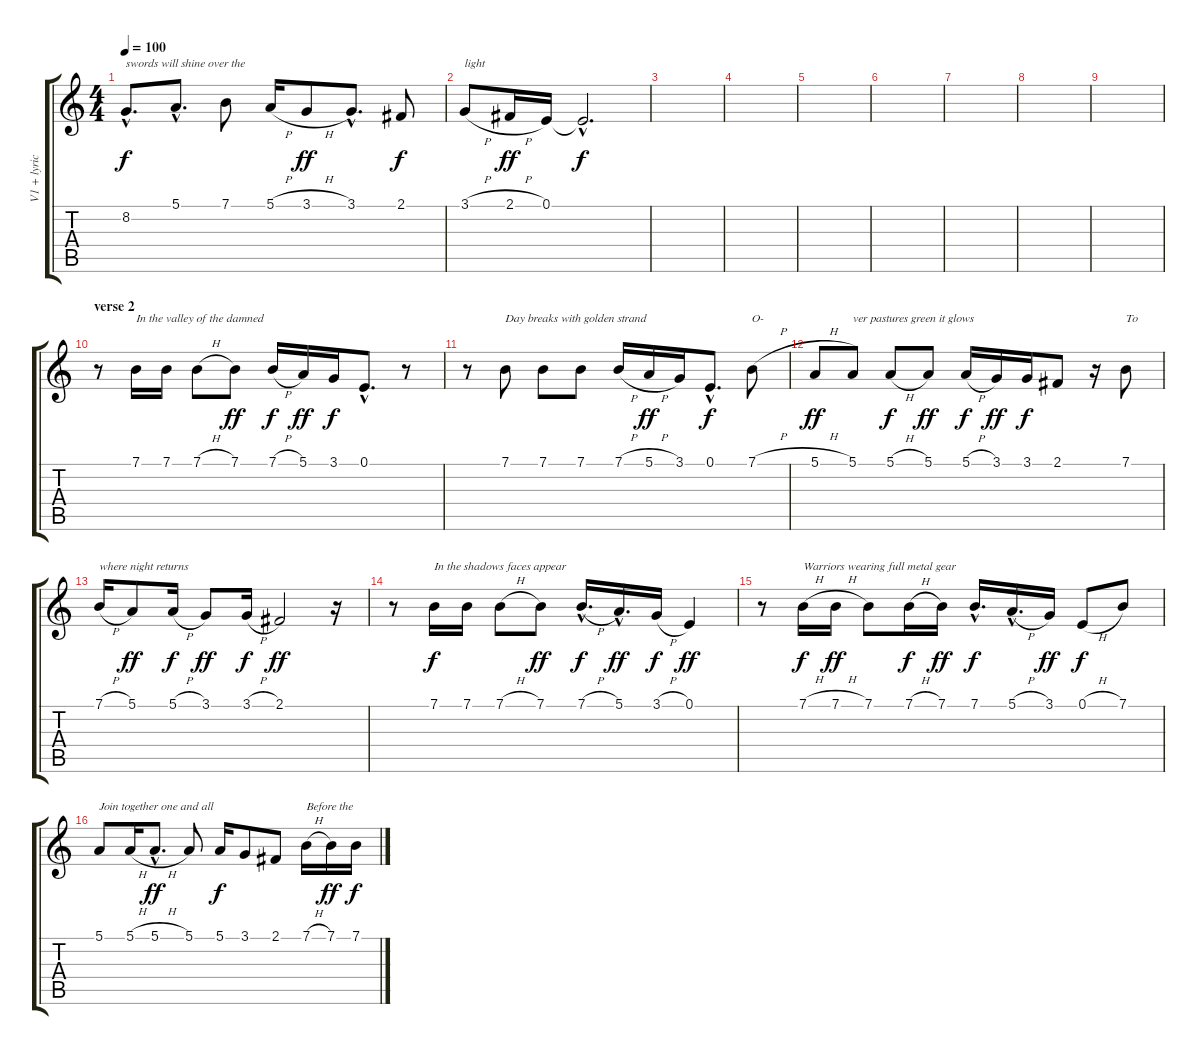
\track ("V1 + lyrics" "V1 + lyric") {instrument frenchhorn}
\staff {score tabs}
\tuning (E4 B3 G3 D3 A2 E2) {hide}
\ts (4 4)
\tempo 100
\clef g2
\ks c
8.2{hac}.8{d txt "swords will shine over the" dy f} 5.1{hac}.8{d} 7.1.8 5.1{h}.16 3.1{h}.8{dy ff} 3.1{hac}.8{d} 2.1.8{dy f} |
\section ("" "")
3.1{h}.8{txt "light"} 2.1{h}.16{dy ff} 0.1.16 0.1{hac t}.2{d dy f} |
|
|
|
|
|
|
|
\section ("" "verse 2")
r.8 7.1.16{txt "In the valley of the damned"} 7.1.16 7.1{h}.8 7.1.8{dy ff} 7.1{h}.16{dy f} 5.1.16{dy ff} 3.1.16{dy f} 0.1{hac}.8{d} r.8 |
r.8 7.1.8{txt "Day breaks with golden strand "} 7.1.8 7.1.8 7.1{h}.16 5.1{h}.16{dy ff} 3.1.16 0.1{hac}.8{d dy f} 7.1{h}.8{txt "O-"} |
5.1{h}.8{dy ff} 5.1.8{txt "ver pastures green it glows "} 5.1{h}.8{dy f} 5.1.8{dy ff} 5.1{h}.16{dy f} 3.1.16{dy ff} 3.1.16{dy f} 2.1.8 r.16 7.1.8{txt "To"} |
7.1{h}.16{txt "where night returns "} 5.1.8{dy ff} 5.1{h}.16{dy f} 3.1.8{dy ff} 3.1{h}.16{dy f} 2.1.2{dy ff} r.16 |
\section ("" "")
r.8 7.1.16{txt "In the shadows faces appear " dy f} 7.1.16 7.1{h}.8 7.1.8{dy ff} 7.1{h hac}.16{d dy f} 5.1{hac}.16{d dy ff} 3.1{h}.16{dy f} 0.1.4{dy ff} |
r.8 7.1{h}.16{txt "Warriors wearing full metal gear " dy f} 7.1{h}.16{dy ff} 7.1.8 7.1{h}.16{dy f} 7.1.16{dy ff} 7.1{hac}.16{d dy f} 5.1{h hac}.16{d} 3.1.16{dy ff} 0.1{h}.8{dy f} 7.1.8 |
5.1.8{txt "Join together one and all "} 5.1{h}.16 5.1{h hac}.8{d dy ff} 5.1.8 5.1.16{dy f} 3.1.8 2.1.8 7.1{h}.16{txt "Before the"} 7.1.16{dy ff} 7.1.16{dy f}
